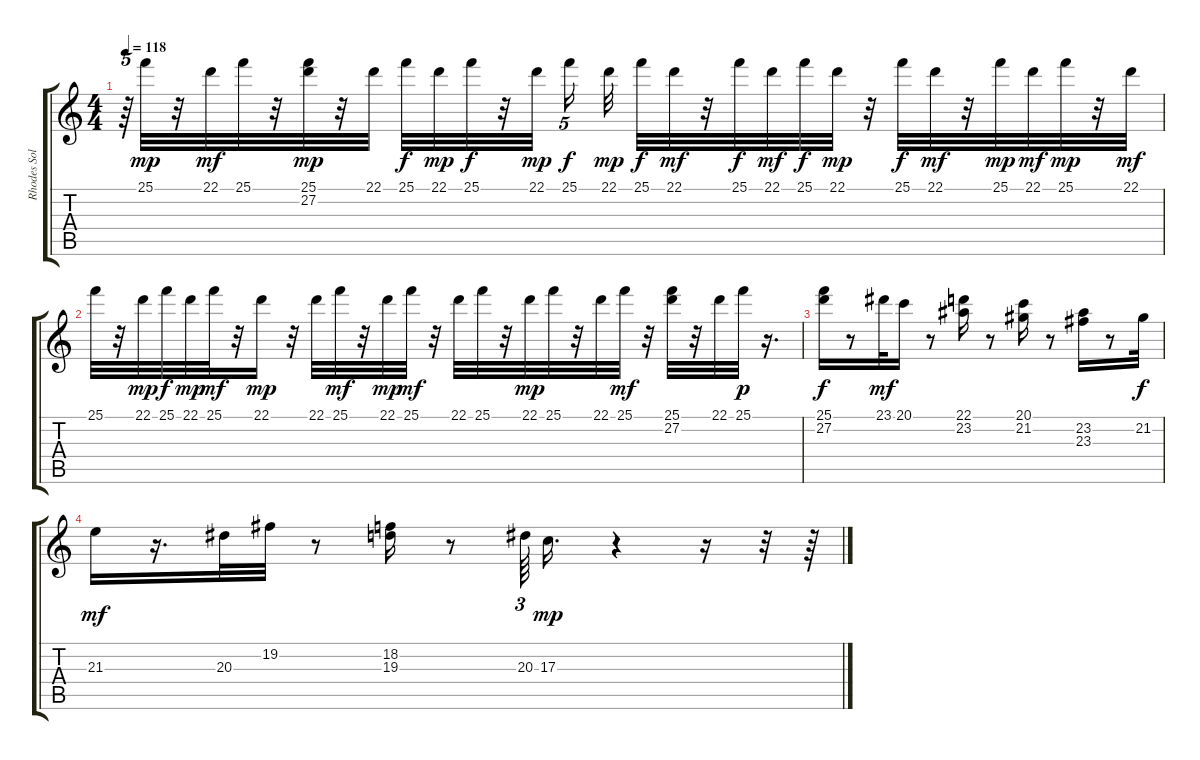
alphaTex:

\track ("Rhodes Solo" "Rhodes Sol") {instrument electricpiano1}
\staff {score tabs}
\tuning (E4 B3 G3 D3 A2 E2) {hide}
\ts (4 4)
\tempo 118
\clef g2
\ks c
r.64{tu (5 4) dy f} 25.1.32{dy mp volume 11} r.32 22.1.32{dy mf} 25.1.32 r.32 (25.1 27.2).32{dy mp} r.32 22.1.32 25.1.32{dy f} 22.1.32{dy mp} 25.1.32{dy f} r.32 22.1.32{dy mp beam splitsecondary} 25.1.16{tu (5 4) dy f} 22.1.32{dy mp} 25.1.32{dy f} 22.1.32{dy mf} r.32 25.1.32{dy f} 22.1.32{dy mf} 25.1.32{dy f} 22.1.32{dy mp} r.32 25.1.32{dy f} 22.1.32{dy mf} r.32 25.1.32{dy mp} 22.1.32{dy mf} 25.1.32{dy mp} r.32 22.1.32{dy mf} |
25.1.32 r.32 22.1.32{dy mp} 25.1.32{dy f} 22.1.32{dy mp} 25.1.32{dy mf} r.32 22.1.16{dy mp} r.32 22.1.32{volume 8} 25.1.32{dy mf} r.32 22.1.32{dy mp} 25.1.32{dy mf} r.32 22.1.32 25.1.32 r.32 22.1.32{dy mp} 25.1.32 r.32 22.1.32 25.1.32{dy mf} r.32 (25.1 27.2).32 r.32 22.1.32 25.1.32{dy p} r.16{d} |
(25.1 27.2).16{dy f} r.8 23.1.32{dy mf volume 6} 20.1.16 r.8 (22.1 23.2).16 r.8 (20.1 21.2).16 r.8 (23.2 23.3).16 r.8 21.2.32{dy f volume 4} |
21.3.16{dy mf} r.16{d} 20.3.32 19.2.32 r.8 (18.2 19.3).16{volume 2} r.8 20.3.64{tu (3 2)} 17.3.16{d dy mp} r.4 r.16 r.32 r.64
